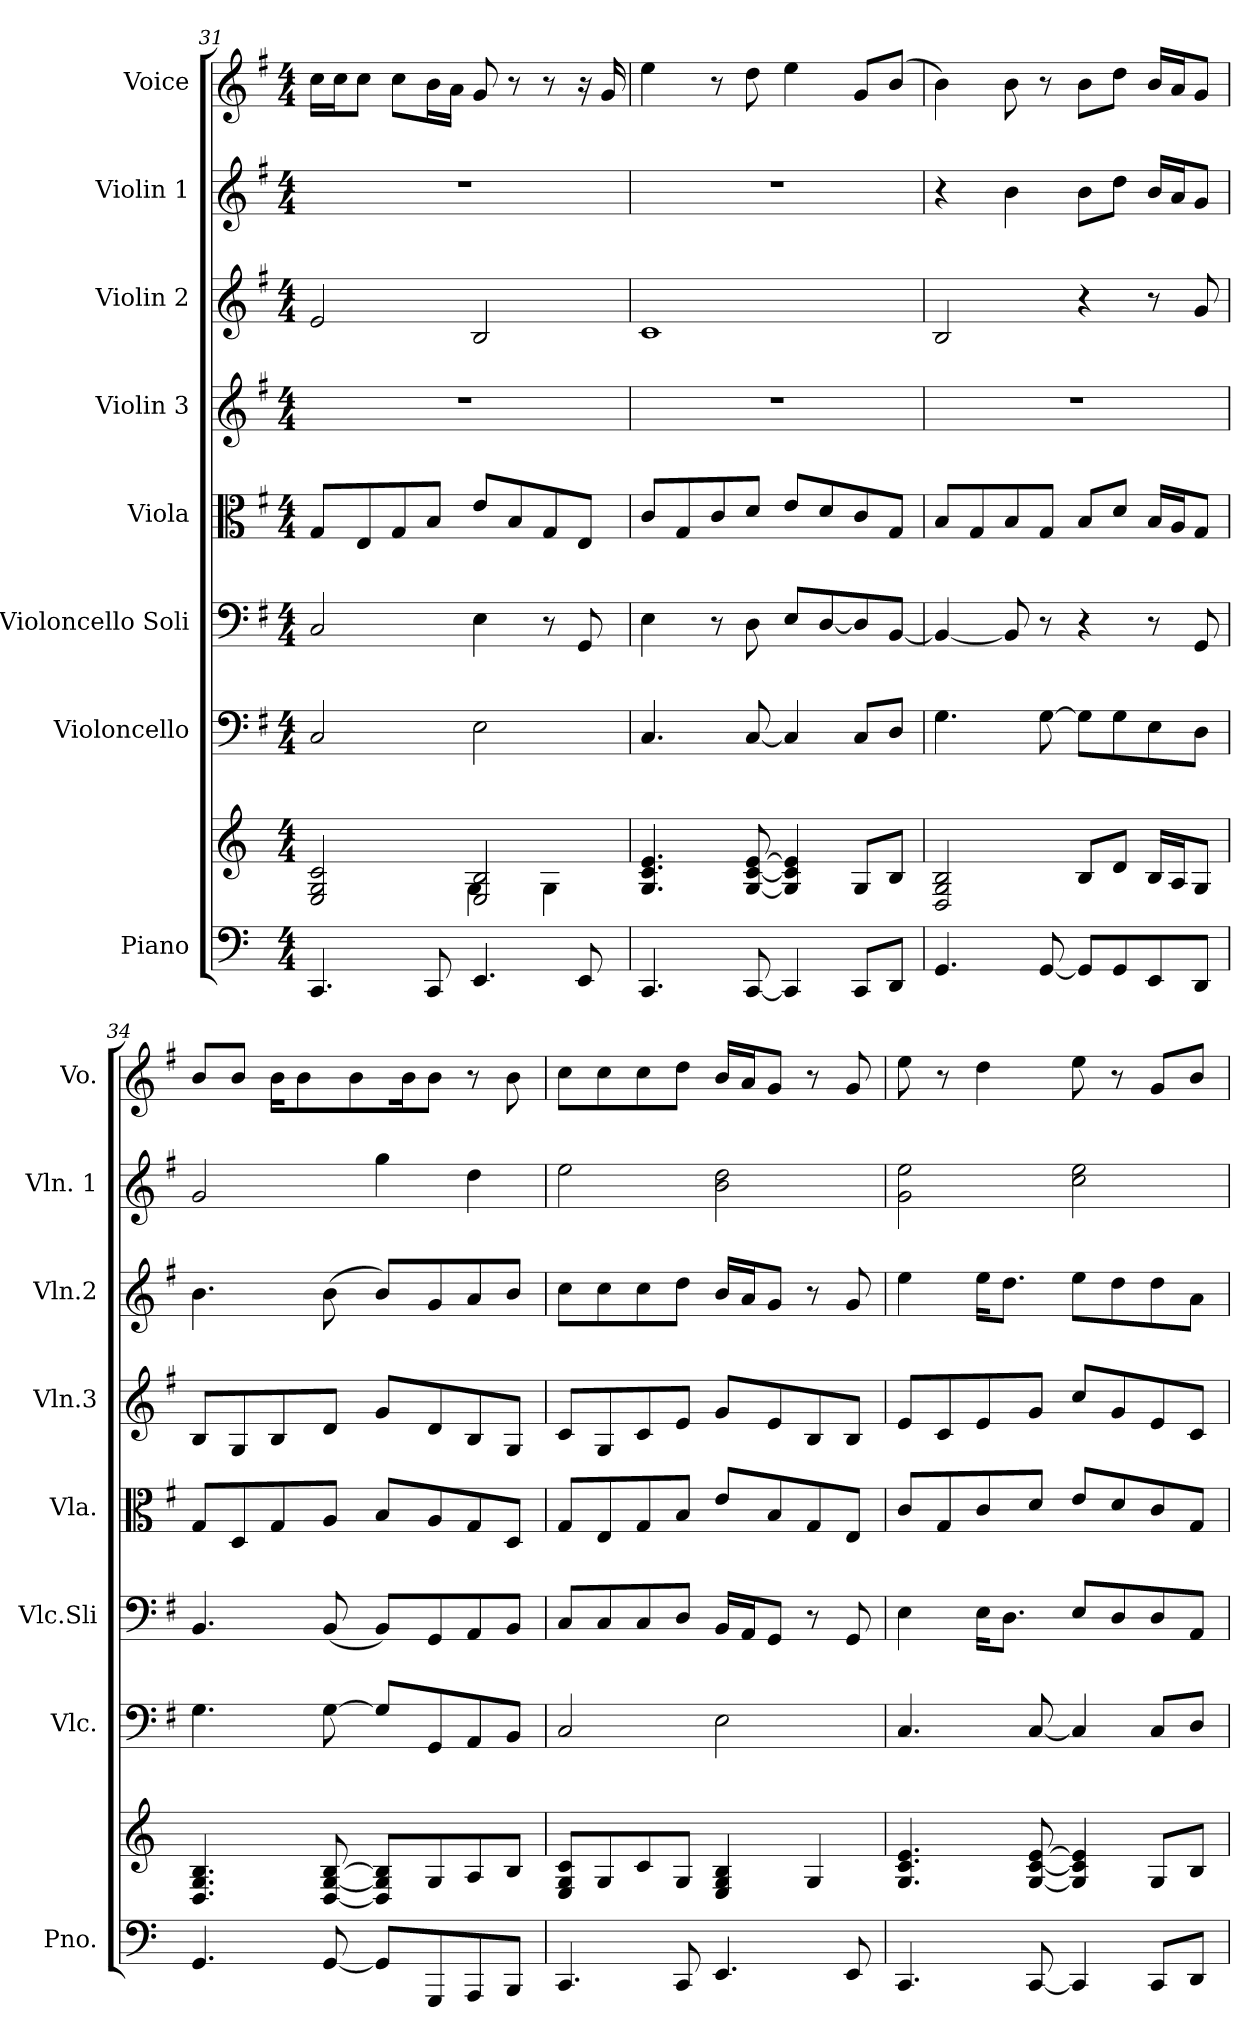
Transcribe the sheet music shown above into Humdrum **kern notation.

**kern	**kern	**kern	**kern	**kern	**kern	**kern	**kern	**kern
*part8	*part8	*part7	*part6	*part5	*part4	*part3	*part2	*part1
*staff9	*staff8	*staff7	*staff6	*staff5	*staff4	*staff3	*staff2	*staff1
*I"Piano	*	*I"Violoncello	*I"Violoncello Soli	*I"Viola	*I"Violin 3	*I"Violin 2	*I"Violin 1	*I"Voice
*I'Pno.	*	*I'Vlc.	*I'Vlc.Sli	*I'Vla.	*I'Vln.3	*I'Vln.2	*I'Vln. 1	*I'Vo.
*clefF4	*clefG2	*clefF4	*clefF4	*clefC3	*clefG2	*clefG2	*clefG2	*clefG2
*k[]	*k[]	*k[f#]	*k[f#]	*k[f#]	*k[f#]	*k[f#]	*k[f#]	*k[f#]
*M4/4	*M4/4	*M4/4	*M4/4	*M4/4	*M4/4	*M4/4	*M4/4	*M4/4
=31	=31	=31	=31	=31	=31	=31	=31	=31
*	*^	*	*	*	*	*	*	*
4.CC/	2E/ 2G/ 2c/	2ryy	2C/	2C/	8G/L	1r	2e/	1r	16cc\LL
.	.	.	.	.	.	.	.	.	16cc\J
.	.	.	.	.	8E/	.	.	.	8cc\J
.	.	.	.	.	8G/	.	.	.	8cc\L
8CC/	.	.	.	.	8B/J	.	.	.	16b\L
.	.	.	.	.	.	.	.	.	16a\JJ
4.EE/	2E/ 2B/	4G\	2E\	4E\	8e/L	.	2B/	.	8g/
.	.	.	.	.	8B/	.	.	.	8r
.	.	4G\	.	8r	8G/	.	.	.	8r
8EE/	.	.	.	8GG/	8E/J	.	.	.	16r
.	.	.	.	.	.	.	.	.	16g/
*	*v	*v	*	*	*	*	*	*	*
=32	=32	=32	=32	=32	=32	=32	=32	=32
4.CC/	4.G/ 4.c/ 4.e/	4.C/	4E\	8c/L	1r	1c	1r	4ee\
.	.	.	.	8G/	.	.	.	.
.	.	.	8r	8c/	.	.	.	8r
[8CC/	[8G/ [8c/ [8e/	[8C/	8D\	8d/J	.	.	.	8dd\
4CC/]	4G/] 4c/] 4e/]	4C/]	8E/L	8e/L	.	.	.	4ee\
.	.	.	[8D/	8d/	.	.	.	.
8CC/L	8G/L	8C/L	8D/]	8c/	.	.	.	8g/L
8DD/J	8B/J	8D/J	[8BB/J	8G/J	.	.	.	(8b/J
!!LO:PB:g=z
=33	=33	=33	=33	=33	=33	=33	=33	=33
4.GG/	2D/ 2G/ 2B/	4.G\	4BB/_	8B/L	1r	2B/	4r	4b\)
.	.	.	.	8G/	.	.	.	.
.	.	.	8BB/]	8B/	.	.	4b\	8b\
[8GG/	.	[8G\	8r	8G/J	.	.	.	8r
8GG/L]	8B/L	8G\L]	4r	8B/L	.	4r	8b\L	8b\L
8GG/	8d/J	8G\	.	8d/J	.	.	8dd\J	8dd\J
8EE/	16B/LL	8E\	8r	16B/LL	.	8r	16b/LL	16b/LL
.	16A/J	.	.	16A/J	.	.	16a/J	16a/J
8DD/J	8G/J	8D\J	8GG/	8G/J	.	8g/	8g/J	8g/J
=34	=34	=34	=34	=34	=34	=34	=34	=34
4.GG/	4.D/ 4.G/ 4.B/	4.G\	4.BB/	8G/L	8B/L	4.b\	2g/	8b/L
.	.	.	.	8D/	8G/	.	.	8b/J
.	.	.	.	8G/	8B/	.	.	16b\KL
.	.	.	.	.	.	.	.	8b\
[8GG/	[8D/ [8G/ [8B/	[8G\	(8BB/	8A/J	8d/J	(8b\	.	.
.	.	.	.	.	.	.	.	8b\
8GG/L]	8D/] 8G/] 8B/]L	8G/L]	8BB/L)	8B/L	8g/L	8b/L)	4gg\	.
.	.	.	.	.	.	.	.	16b\K
8GGG/	8G/	8GG/	8GG/	8A/	8d/	8g/	.	8b\J
8AAA/	8A/	8AA/	8AA/	8G/	8B/	8a/	4dd\	8r
8BBB/J	8B/J	8BB/J	8BB/J	8D/J	8G/J	8b/J	.	8b\
=35	=35	=35	=35	=35	=35	=35	=35	=35
4.CC/	8E/ 8G/ 8c/L	2C/	8C/L	8G/L	8c/L	8cc\L	2ee\	8cc\L
.	8G/	.	8C/	8E/	8G/	8cc\	.	8cc\
.	8c/	.	8C/	8G/	8c/	8cc\	.	8cc\
8CC/	8G/J	.	8D/J	8B/J	8e/J	8dd\J	.	8dd\J
4.EE/	4E/ 4G/ 4B/	2E\	16BB/LL	8e/L	8g/L	16b/LL	2b\ 2dd\	16b/LL
.	.	.	16AA/J	.	.	16a/J	.	16a/J
.	.	.	8GG/J	8B/	8e/	8g/J	.	8g/J
.	4G/	.	8r	8G/	8B/	8r	.	8r
8EE/	.	.	8GG/	8E/J	8B/J	8g/	.	8g/
!!LO:PB:g=z
=36	=36	=36	=36	=36	=36	=36	=36	=36
4.CC/	4.G/ 4.c/ 4.e/	4.C/	4E\	8c/L	8e/L	4ee\	2g\ 2ee\	8ee\
.	.	.	.	8G/	8c/	.	.	8r
.	.	.	16E\KL	8c/	8e/	16ee\KL	.	4dd\
.	.	.	8.D\J	.	.	8.dd\J	.	.
[8CC/	[8G/ [8c/ [8e/	[8C/	.	8d/J	8g/J	.	.	.
4CC/]	4G/] 4c/] 4e/]	4C/]	8E/L	8e/L	8cc/L	8ee\L	2cc\ 2ee\	8ee\
.	.	.	8D/	8d/	8g/	8dd\	.	8r
8CC/L	8G/L	8C/L	8D/	8c/	8e/	8dd\	.	8g/L
8DD/J	8B/J	8D/J	8AA/J	8G/J	8c/J	8a\J	.	8b/J
=	=	=	=	=	=	=	=	=
*-	*-	*-	*-	*-	*-	*-	*-	*-
